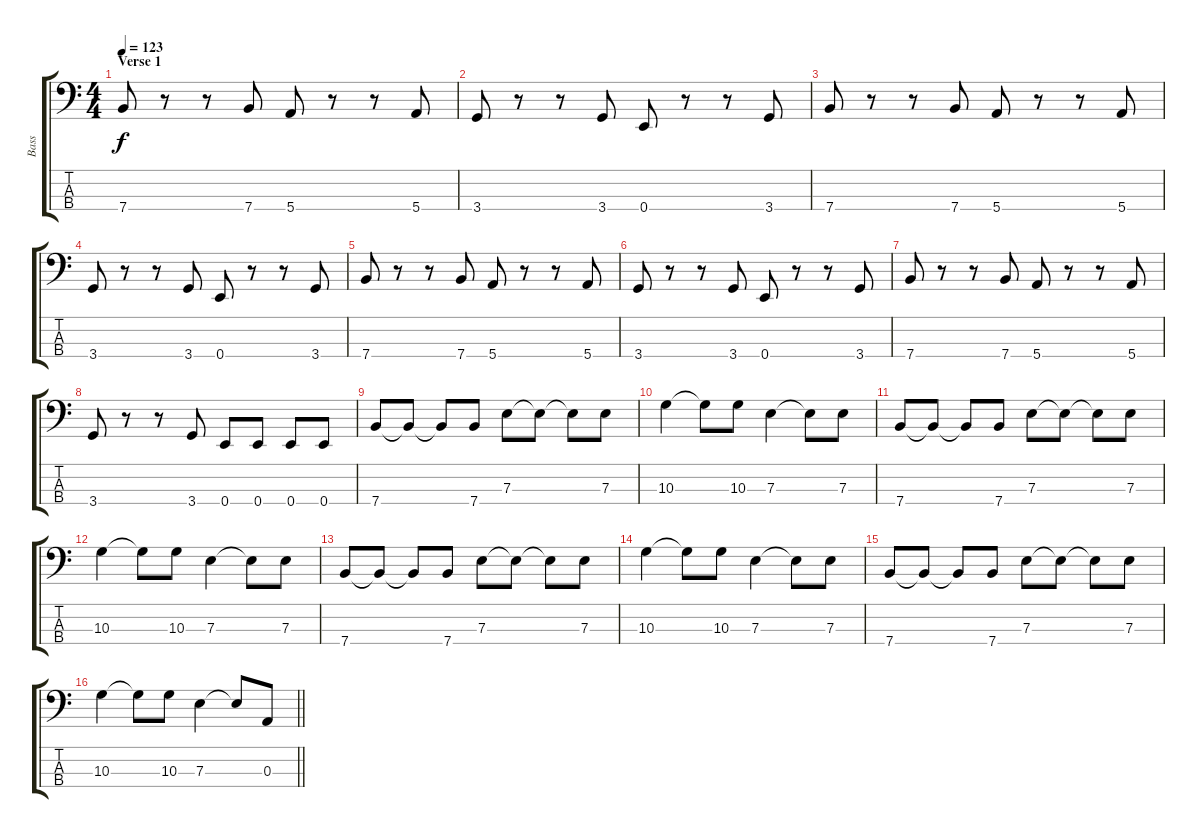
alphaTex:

\track ("Bass" "Bass") {instrument electricbassfinger}
\staff {score tabs}
\tuning (G2 D2 A1 E1) {hide}
\ts (4 4)
\section ("" "Verse 1")
\tempo 123
\clef f4
\ks c
7.4.8{dy f} r.8 r.8 7.4.8 5.4.8 r.8 r.8 5.4.8 |
3.4.8 r.8 r.8 3.4.8 0.4.8 r.8 r.8 3.4.8 |
7.4.8 r.8 r.8 7.4.8 5.4.8 r.8 r.8 5.4.8 |
3.4.8 r.8 r.8 3.4.8 0.4.8 r.8 r.8 3.4.8 |
7.4.8 r.8 r.8 7.4.8 5.4.8 r.8 r.8 5.4.8 |
3.4.8 r.8 r.8 3.4.8 0.4.8 r.8 r.8 3.4.8 |
7.4.8 r.8 r.8 7.4.8 5.4.8 r.8 r.8 5.4.8 |
3.4.8 r.8 r.8 3.4.8 0.4.8 0.4.8 0.4.8 0.4.8 |
7.4.8 7.4{t}.8 7.4{t}.8 7.4.8 7.3.8 7.3{t}.8 7.3{t}.8 7.3.8 |
10.3.4 10.3{t}.8 10.3.8 7.3.4 7.3{t}.8 7.3.8 |
7.4.8 7.4{t}.8 7.4{t}.8 7.4.8 7.3.8 7.3{t}.8 7.3{t}.8 7.3.8 |
10.3.4 10.3{t}.8 10.3.8 7.3.4 7.3{t}.8 7.3.8 |
7.4.8 7.4{t}.8 7.4{t}.8 7.4.8 7.3.8 7.3{t}.8 7.3{t}.8 7.3.8 |
10.3.4 10.3{t}.8 10.3.8 7.3.4 7.3{t}.8 7.3.8 |
7.4.8 7.4{t}.8 7.4{t}.8 7.4.8 7.3.8 7.3{t}.8 7.3{t}.8 7.3.8 |
\barLineRight lightlight
10.3.4 10.3{t}.8 10.3.8 7.3.4 7.3{t}.8 0.3.8
